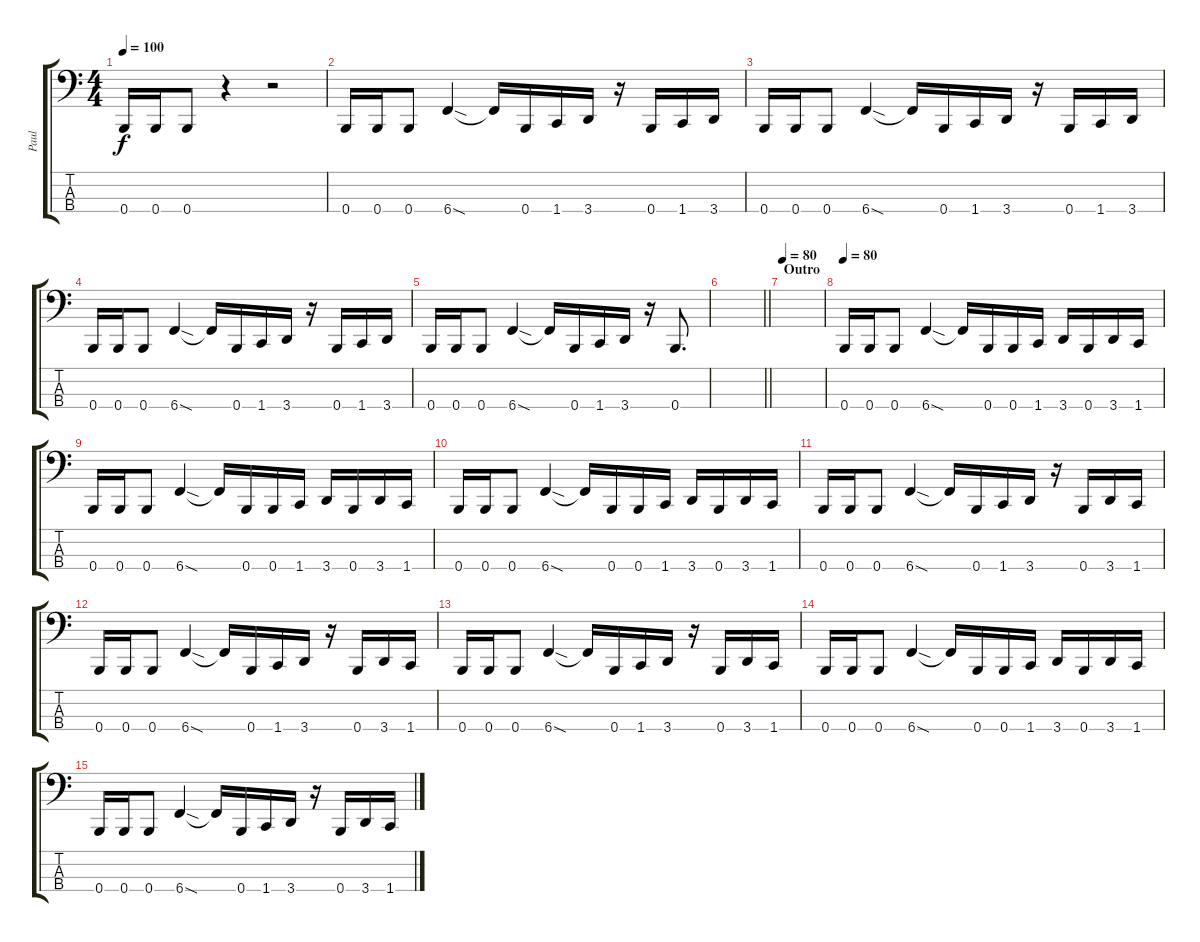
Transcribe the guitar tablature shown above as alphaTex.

\track ("Paul" "Paul") {instrument electricbasspick}
\staff {score tabs}
\tuning (E2 B1 Gb1 B0) {hide}
\ts (4 4)
\tempo 100
\clef f4
\ks c
0.4.16{dy f} 0.4.16 0.4.8 r.4 r.2 |
0.4.16 0.4.16 0.4.8 6.4{sod}.4 6.4{t}.16 0.4.16 1.4.16 3.4.16 r.16 0.4.16 1.4.16 3.4.16 |
0.4.16 0.4.16 0.4.8 6.4{sod}.4 6.4{t}.16 0.4.16 1.4.16 3.4.16 r.16 0.4.16 1.4.16 3.4.16 |
0.4.16 0.4.16 0.4.8 6.4{sod}.4 6.4{t}.16 0.4.16 1.4.16 3.4.16 r.16 0.4.16 1.4.16 3.4.16 |
0.4.16 0.4.16 0.4.8 6.4{sod}.4 6.4{t}.16 0.4.16 1.4.16 3.4.16 r.16 0.4.8{d} |
\barLineRight lightlight
|
\section ("" "Outro")
\tempo 80
|
\tempo 80
0.4.16 0.4.16 0.4.8 6.4{sod}.4 6.4{t}.16 0.4.16 0.4.16 1.4.16 3.4.16 0.4.16 3.4.16 1.4.16 |
0.4.16 0.4.16 0.4.8 6.4{sod}.4 6.4{t}.16 0.4.16 0.4.16 1.4.16 3.4.16 0.4.16 3.4.16 1.4.16 |
0.4.16 0.4.16 0.4.8 6.4{sod}.4 6.4{t}.16 0.4.16 0.4.16 1.4.16 3.4.16 0.4.16 3.4.16 1.4.16 |
0.4.16 0.4.16 0.4.8 6.4{sod}.4 6.4{t}.16 0.4.16 1.4.16 3.4.16 r.16 0.4.16 3.4.16 1.4.16 |
0.4.16 0.4.16 0.4.8 6.4{sod}.4 6.4{t}.16 0.4.16 1.4.16 3.4.16 r.16 0.4.16 3.4.16 1.4.16 |
0.4.16 0.4.16 0.4.8 6.4{sod}.4 6.4{t}.16 0.4.16 1.4.16 3.4.16 r.16 0.4.16 3.4.16 1.4.16 |
0.4.16 0.4.16 0.4.8 6.4{sod}.4 6.4{t}.16 0.4.16 0.4.16 1.4.16 3.4.16 0.4.16 3.4.16 1.4.16 |
0.4.16 0.4.16 0.4.8 6.4{sod}.4 6.4{t}.16 0.4.16 1.4.16 3.4.16 r.16 0.4.16 3.4.16 1.4.16
